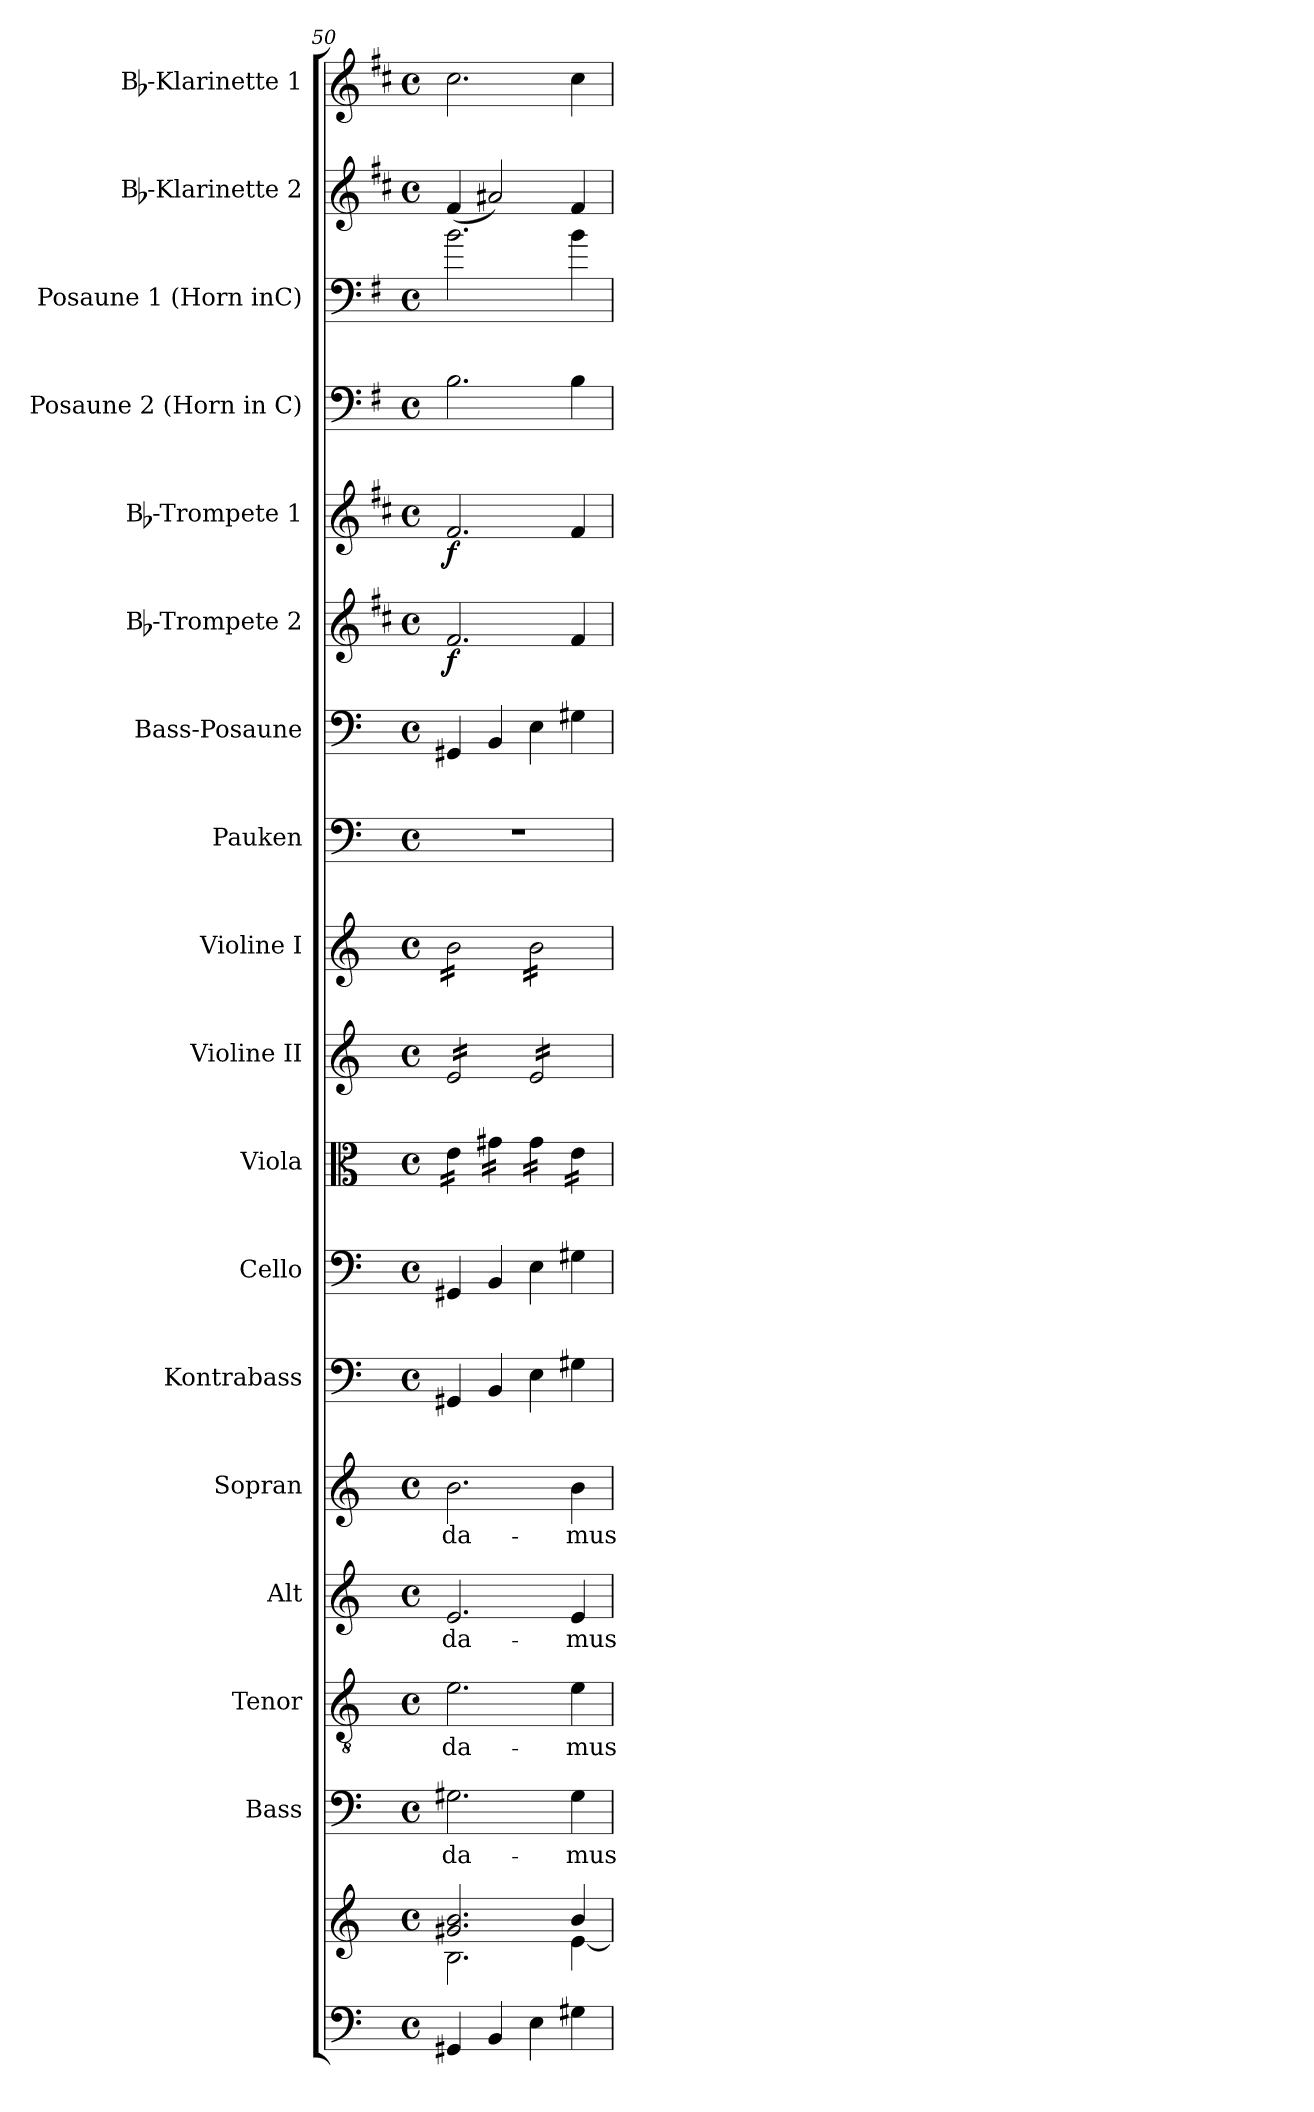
**kern	**kern	**kern	**text	**kern	**text	**kern	**text	**kern	**text	**kern	**kern	**kern	**kern	**kern	**kern	**kern	**kern	**dynam	**kern	**dynam	**kern	**kern	**kern	**kern
*part18	*part18	*part17	*part17	*part16	*part16	*part15	*part15	*part14	*part14	*part13	*part12	*part11	*part10	*part9	*part8	*part7	*part6	*part6	*part5	*part5	*part4	*part3	*part2	*part1
*staff19	*staff18	*staff17	*staff17	*staff16	*staff16	*staff15	*staff15	*staff14	*staff14	*staff13	*staff12	*staff11	*staff10	*staff9	*staff8	*staff7	*staff6	*staff6	*staff5	*staff5	*staff4	*staff3	*staff2	*staff1
*	*	*I"Bass	*	*I"Tenor	*	*I"Alt	*	*I"Sopran	*	*I"Kontrabass	*I"Cello	*I"Viola	*I"Violine II	*I"Violine I	*I"Pauken	*I"Bass-Posaune	*I"Bb-Trompete 2	*	*I"Bb-Trompete 1	*	*I"Posaune 2 (Horn in C)	*I"Posaune 1 (Horn inC)	*I"Bb-Klarinette 2	*I"Bb-Klarinette 1
*	*	*I'B.	*	*I'T.	*	*I'A.	*	*I'S.	*	*I'Kb.	*	*I'Vla.	*I'Vl. II	*I'Vl. I	*I'Pk.	*I'B-Pos.	*I'Bb Trp. 2	*	*I'Bb Trp. 1	*	*I'Pos. 2	*I'Pos. 1	*I'Bb Kl. 2	*I'Bb Kl. 1
*clefF4	*clefG2	*clefF4	*	*clefGv2	*	*clefG2	*	*clefG2	*	*clefF4	*clefF4	*clefC3	*clefG2	*clefG2	*clefF4	*clefF4	*clefG2	*	*clefG2	*	*clefF4	*clefF4	*clefG2	*clefG2
*	*	*	*	*	*	*	*	*	*	*ITrd7c12	*	*	*	*	*	*	*ITrd1c2	*	*ITrd1c2	*	*ITrd4c7	*ITrd4c7	*ITrd1c2	*ITrd1c2
*k[]	*k[]	*k[]	*	*k[]	*	*k[]	*	*k[]	*	*k[]	*k[]	*k[]	*k[]	*k[]	*k[]	*k[]	*k[]	*	*k[]	*	*k[]	*k[]	*k[]	*k[]
*C:	*C:	*C:	*	*C:	*	*C:	*	*C:	*	*C:	*C:	*C:	*C:	*C:	*C:	*C:	*C:	*	*C:	*	*C:	*C:	*C:	*C:
*M4/4	*M4/4	*M4/4	*	*M4/4	*	*M4/4	*	*M4/4	*	*M4/4	*M4/4	*M4/4	*M4/4	*M4/4	*M4/4	*M4/4	*M4/4	*	*M4/4	*	*M4/4	*M4/4	*M4/4	*M4/4
*met(c)	*met(c)	*met(c)	*	*met(c)	*	*met(c)	*	*met(c)	*	*met(c)	*met(c)	*met(c)	*met(c)	*met(c)	*met(c)	*met(c)	*met(c)	*	*met(c)	*	*met(c)	*met(c)	*met(c)	*met(c)
=50	=50	=50	=50	=50	=50	=50	=50	=50	=50	=50	=50	=50	=50	=50	=50	=50	=50	=50	=50	=50	=50	=50	=50	=50
*	*^	*	*	*	*	*	*	*	*	*	*	*	*	*	*	*	*	*	*	*	*	*	*	*
!	!	!	!	!LO:LY:b	!	!LO:LY:b	!	!LO:LY:b	!	!LO:LY:b	!	!	!	!	!	!	!	!	!LO:DY:b	!	!LO:DY:b	!	!	!	!
*	*	*	*	*	*	*	*	*	*	*	*	*	*tremolo	*	*	*	*	*	*	*	*	*	*	*	*
*	*	*	*	*	*	*	*	*	*	*	*	*	*	*tremolo	*	*	*	*	*	*	*	*	*	*	*
*	*	*	*	*	*	*	*	*	*	*	*	*	*	*	*tremolo	*	*	*	*	*	*	*	*	*	*
4GG#X/	2.g#X/ 2.b/	2.B\	2.G#X\	-da-	2.e\	-da-	2.e/	-da-	2.b\	-da-	4GGG#X/	4GG#X/	16e\LL	16e/LL	16b\LL	1r	4GG#X/	2.e/	f	2.e/	f	2.E\	2.e\	(<4e/	2.b\
.	.	.	.	.	.	.	.	.	.	.	.	.	16e\	16e/	16b\	.	.	.	.	.	.	.	.	.	.
.	.	.	.	.	.	.	.	.	.	.	.	.	16e\	16e/	16b\	.	.	.	.	.	.	.	.	.	.
.	.	.	.	.	.	.	.	.	.	.	.	.	16e\JJ	16e/	16b\	.	.	.	.	.	.	.	.	.	.
4BB/	.	.	.	.	.	.	.	.	.	.	4BBB/	4BB/	16g#X\LL	16e/	16b\	.	4BB/	.	.	.	.	.	.	2g#X/)	.
.	.	.	.	.	.	.	.	.	.	.	.	.	16g#X\	16e/	16b\	.	.	.	.	.	.	.	.	.	.
.	.	.	.	.	.	.	.	.	.	.	.	.	16g#X\	16e/	16b\	.	.	.	.	.	.	.	.	.	.
.	.	.	.	.	.	.	.	.	.	.	.	.	16g#X\JJ	16e/JJ	16b\JJ	.	.	.	.	.	.	.	.	.	.
4E\	.	.	.	.	.	.	.	.	.	.	4EE\	4E\	16g#\LL	16e/LL	16b\LL	.	4E\	.	.	.	.	.	.	.	.
.	.	.	.	.	.	.	.	.	.	.	.	.	16g#\	16e/	16b\	.	.	.	.	.	.	.	.	.	.
.	.	.	.	.	.	.	.	.	.	.	.	.	16g#\	16e/	16b\	.	.	.	.	.	.	.	.	.	.
.	.	.	.	.	.	.	.	.	.	.	.	.	16g#\JJ	16e/	16b\	.	.	.	.	.	.	.	.	.	.
!	!	!	!	!LO:LY:b	!	!LO:LY:b	!	!LO:LY:b	!	!LO:LY:b	!	!	!	!	!	!	!	!	!	!	!	!	!	!	!
4G#X\	4b/	[<4e\	4G#\	-mus	4e\	-mus	4e/	-mus	4b\	-mus	4GG#X\	4G#X\	16e\LL	16e/	16b\	.	4G#X\	4e/	.	4e/	.	4E\	4e\	4e/	4b\
.	.	.	.	.	.	.	.	.	.	.	.	.	16e\	16e/	16b\	.	.	.	.	.	.	.	.	.	.
.	.	.	.	.	.	.	.	.	.	.	.	.	16e\	16e/	16b\	.	.	.	.	.	.	.	.	.	.
.	.	.	.	.	.	.	.	.	.	.	.	.	16e\JJ	16e/JJ	16b\JJ	.	.	.	.	.	.	.	.	.	.
*	*	*	*	*	*	*	*	*	*	*	*	*	*	*	*Xtremolo	*	*	*	*	*	*	*	*	*	*
*	*	*	*	*	*	*	*	*	*	*	*	*	*	*Xtremolo	*	*	*	*	*	*	*	*	*	*	*
*	*	*	*	*	*	*	*	*	*	*	*	*	*Xtremolo	*	*	*	*	*	*	*	*	*	*	*	*
*	*v	*v	*	*	*	*	*	*	*	*	*	*	*	*	*	*	*	*	*	*	*	*	*	*	*
=	=	=	=	=	=	=	=	=	=	=	=	=	=	=	=	=	=	=	=	=	=	=	=	=
*-	*-	*-	*-	*-	*-	*-	*-	*-	*-	*-	*-	*-	*-	*-	*-	*-	*-	*-	*-	*-	*-	*-	*-	*-
